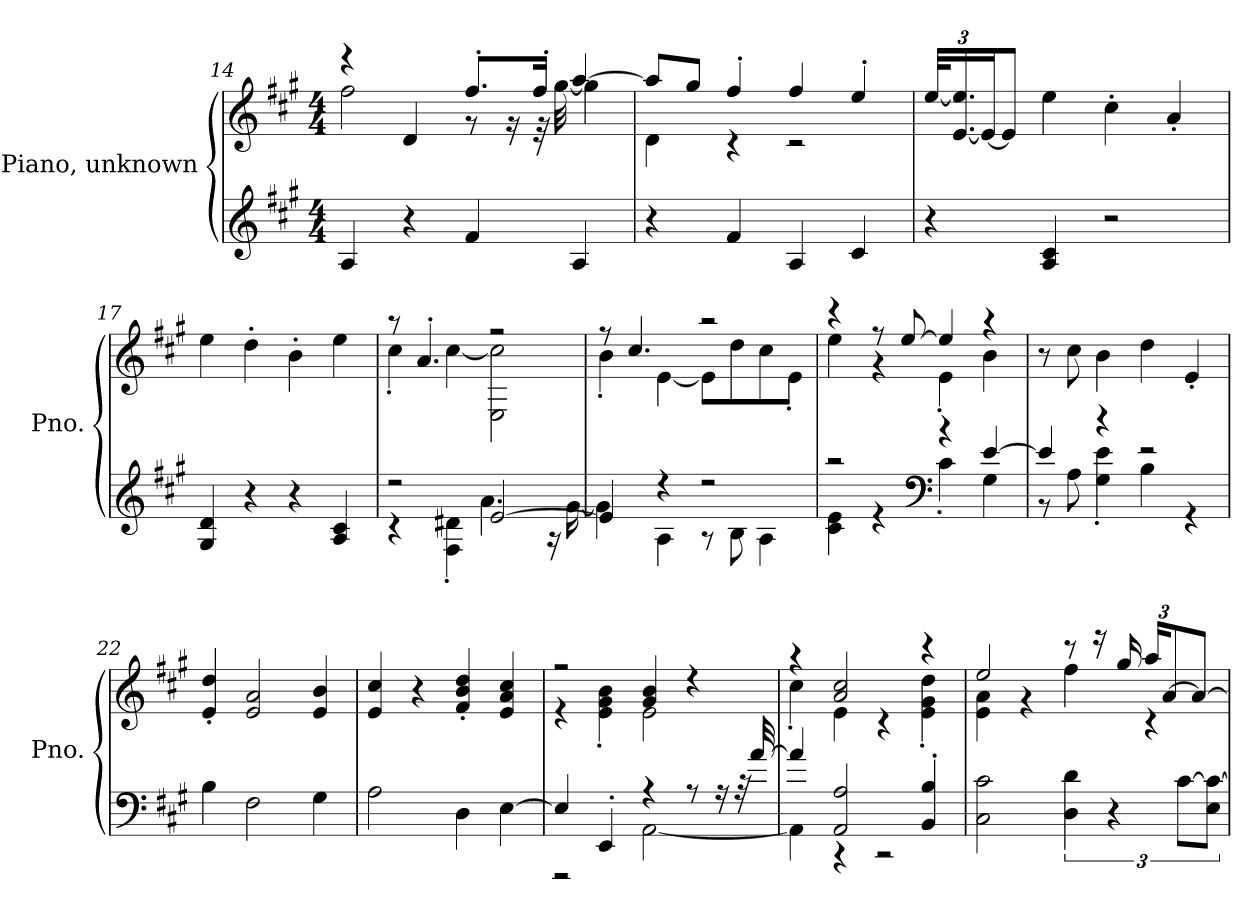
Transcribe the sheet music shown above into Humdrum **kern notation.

**kern	**kern
*part1	*part1
*staff2	*staff1
*I"Piano, unknown	*
*I'Pno.	*
*clefG2	*clefG2
*k[f#c#g#]	*k[f#c#g#]
*M4/4	*M4/4
=14	=14
*	*^
4A/	4r	2ff#\
4r	4d/	.
4f#/	8.ff#'/L	8r
.	.	16r
.	16ff#'/Jk	32r
.	.	[32gg#\
4A/	[4aa/	4gg#\]
=15	=15	=15
4r	8aa/L]	4d\
.	8gg#/J	.
4f#/	4ff#'/	4r
4A/	4ff#/	2r
4c#/	4ee'/	.
*	*v	*v
=16	=16
*	*Xbrackettup
4r	[48ee/KLL
.	[24.e/ 24.ee/]
.	24e/J_
.	8e/J]
4A/ 4c#/	4ee\
2r	4cc#'\
.	4a'/
=17	=17
4G#/ 4d/	4ee\
4r	4dd'\
4r	4b'\
4A/ 4c#/	4ee\
!!LO:LB:g=z
=18	=18
*^	*^
2r	4r	8r	4cc#'\
.	.	4.a'/	.
.	4F#\' 4d#X\'	.	[4cc#\
[2e/	4.a\	2r	2E\ 2cc#\]
.	16r	.	.
.	[16g#\	.	.
=19	=19	=19	=19
4e/]	4g#\]	8r	4b'\
.	.	4.cc#/	.
4r	4A\	.	[4e\
2r	8r	2r	8e\L]
.	8B\	.	8dd\
.	4A\	.	8cc#\
.	.	.	8e'\J
=20	=20	=20	=20
2r	4c#\ 4e\	4r	4ee\
.	4r	8r	4r
.	.	[8ee/	.
*clefF4	*	*	*
4r	4c#'\	4ee/]	4e'\
[4e/	4G#\	4r	4b\
*	*	*v	*v
=21	=21	=21
4e/]	8r	8r
.	8A\	8cc#\
4r	4G#\' 4e\'	4b\
2r	4B\	4dd\
.	4r	4e'/
*v	*v	*
=22	=22
4B\	4e/' 4dd/'
2F#\	2e/ 2a/
4G#\	4e/ 4b/
=23	=23
2A\	4e/ 4cc#/
.	4r
4D\	4f#/' 4b/' 4dd/'
[4E\	4e/ 4a/ 4cc#/
!!LO:LB:g=z
=24	=24
*^	*^
4E/]	2r	2r	4r
4EE'/	.	.	4e\' 4g#\' 4b\'
4r	[2AA\	4g#/ 4b/	2e\
8r	.	4r	.
16r	.	.	.
32r	.	.	.
[32a/	.	.	.
=25	=25	=25	=25
4a/]	4AA\]	4r	4cc#'\
2AA/ 2A/	4r	2a/ 2cc#/	4e\
.	2r	.	4r
4BB/' 4B/'	.	4r	4e\' 4g#\' 4dd\'
*v	*v	*	*
=26	=26	=26
2C#\ 2c#\	2ee/	4e\ 4a\
.	.	4r
6D\ 6d\	8r	4ff#\
.	16r	.
6r	.	.
.	16gg#/	.
.	24aa/KL	4r
.	[12a/	.
[12c#\L	.	.
.	8a/J_	.
12E\ 12c#\_J	.	.
*	*v	*v
=	=
*-	*-
